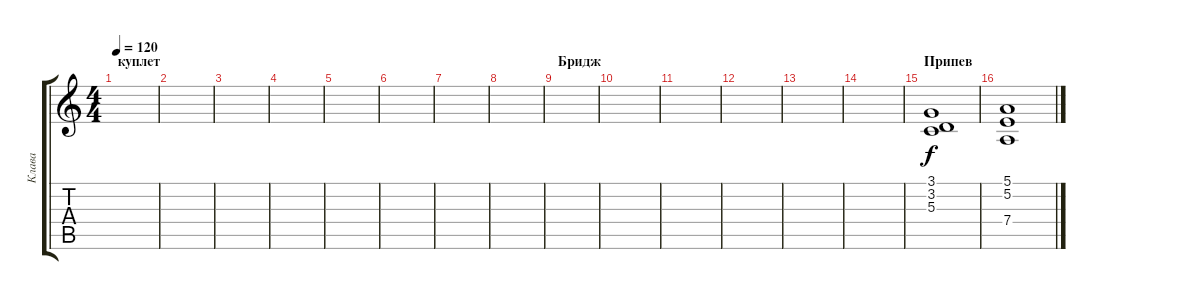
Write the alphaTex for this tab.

\track ("Клава" "Клава") {instrument stringensemble1}
\staff {score tabs}
\tuning (E4 B3 G3 D3 A2 E2) {hide}
\ts (4 4)
\section ("" "куплет")
\tempo 120
\clef g2
\ks c
|
|
|
|
|
|
|
|
\section ("" "Бридж")
|
|
|
|
|
|
\section ("" "Припев")
(3.1 3.2 5.3).1 |
(5.1 5.2 7.4).1
